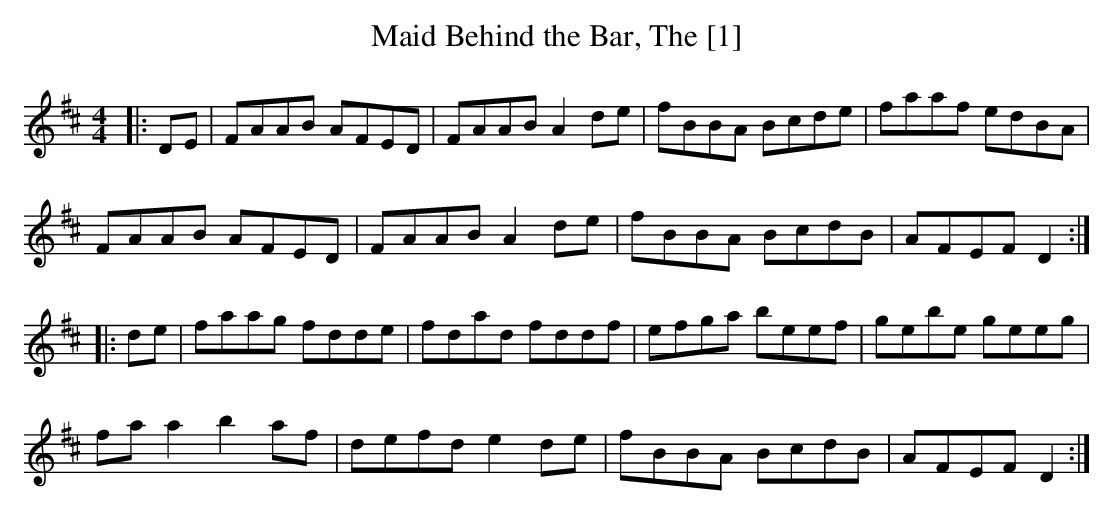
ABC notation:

X:1
T:Maid Behind the Bar, The [1]
M:4/4
L:1/8
K:D
|: DE|FAAB AFED|FAAB A2 de|fBBA Bcde|faaf edBA|
      FAAB AFED|FAAB A2 de|fBBA BcdB|AFEF D2 :|
|: de|faag fdde|fdad fddf|efga beef|gebe geeg|
      faa2 b2 af|defd e2 de|fBBA BcdB|AFEF D2 :|
